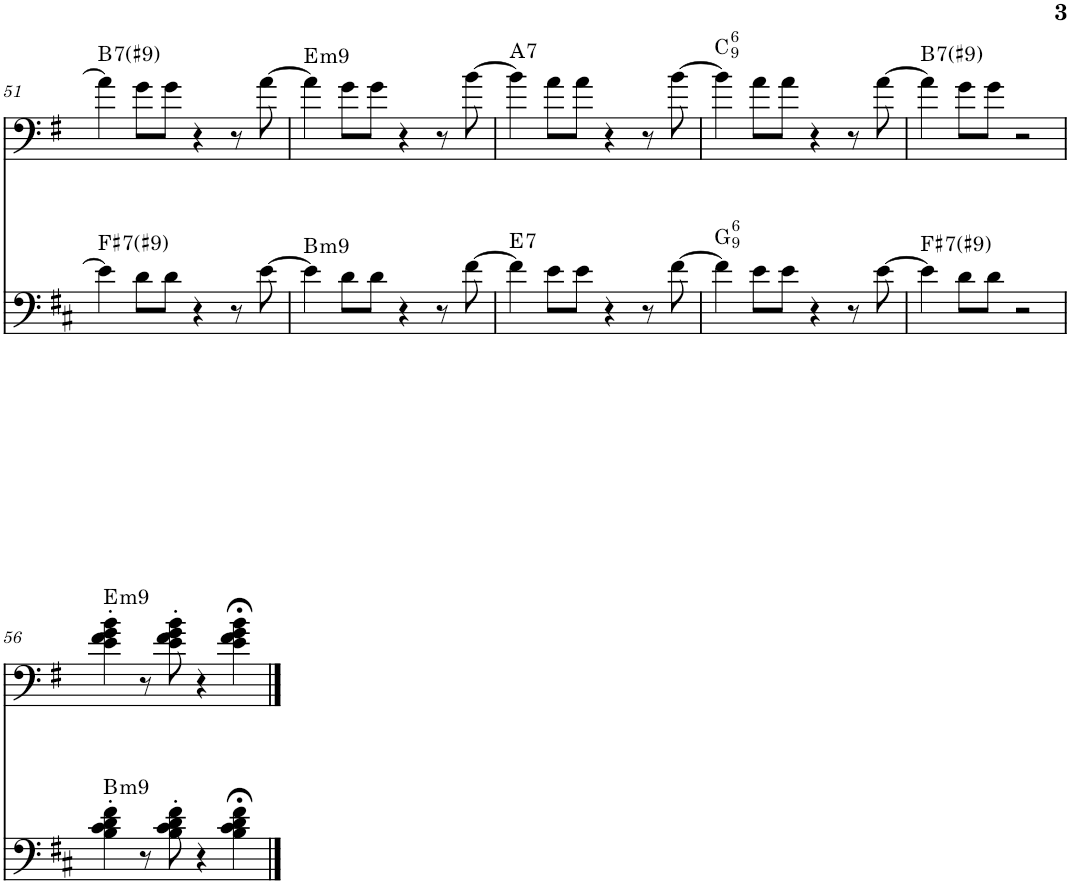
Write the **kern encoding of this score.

**kern	**harte	**kern	**harte
*part2	*part2	*part1	*part1
*staff2	*	*staff1	*
*I"Piano	*	*I"Trombone	*
*I'Pno	*	*I'Trb	*
!!LO:PB:g=z
*clefF4	*	*clefF4	*
*Trd-3c-5	*	*	*
*k[f#c#]	*	*k[f#]	*
*M4/4	*	*M4/4	*
=51	=51	=51	=51
!	!LO:H:kt=7	!	!LO:H:kt=7
4e\]	F#:7(#9)	4a\]	B:7(#9)
8d\L	.	8g\L	.
8d\J	.	8g\J	.
4r	.	4r	.
8r	.	8r	.
[8e\	.	[8a\	.
=52	=52	=52	=52
!	!LO:H:kt=m9	!	!LO:H:kt=m9
4e\]	B:min9	4a\]	E:min9
8d\L	.	8g\L	.
8d\J	.	8g\J	.
4r	.	4r	.
8r	.	8r	.
[8f#\	.	[8b\	.
=53	=53	=53	=53
!	!LO:H:kt=7	!	!LO:H:kt=7
4f#\]	E:7	4b\]	A:7
8e\L	.	8a\L	.
8e\J	.	8a\J	.
4r	.	4r	.
8r	.	8r	.
[8f#\	.	[8b\	.
=54	=54	=54	=54
!	!LO:H:kt=6	!	!LO:H:kt=6
4f#\]	G:maj6(9)	4b\]	C:maj6(9)
8e\L	.	8a\L	.
8e\J	.	8a\J	.
4r	.	4r	.
8r	.	8r	.
[8e\	.	[8a\	.
=55	=55	=55	=55
!	!LO:H:kt=7	!	!LO:H:kt=7
4e\]	F#:7(#9)	4a\]	B:7(#9)
8d\L	.	8g\L	.
8d\J	.	8g\J	.
2r	.	2r	.
!!LO:LB:g=z
=56	=56	=56	=56
!	!LO:H:kt=m9	!	!LO:H:kt=m9
4B\' 4c#\' 4d\' 4f#\'	B:min9	4e\' 4f#\' 4g\' 4b\'	E:min9
8r	.	8r	.
8B\' 8c#\' 8d\' 8f#\'	.	8e\' 8f#\' 8g\' 8b\'	.
4r	.	4r	.
4B\;< 4c#\;< 4d\;< 4f#\;<	.	4e\;< 4f#\;< 4g\;< 4b\;<	.
==	==	==	==
*-	*-	*-	*-
